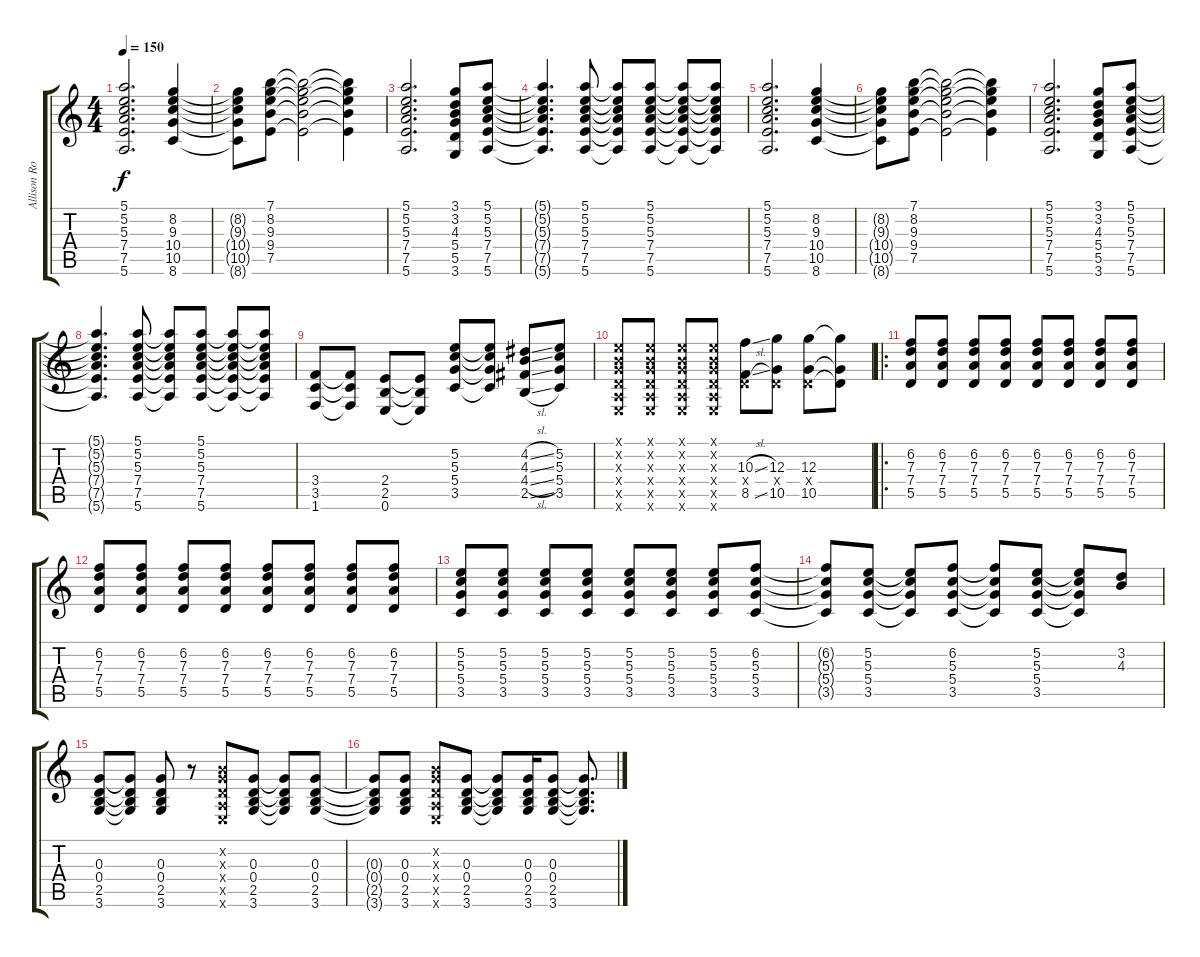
\track ("Allison Robertson" "Allison Ro") {instrument overdrivenguitar}
\staff {score tabs}
\tuning (E4 B3 G3 D3 A2 E2) {hide}
\ts (4 4)
\tempo 150
\clef g2
\ks c
(5.1 5.2 5.3 7.4 7.5 5.6).2{d dy f} (8.2 9.3 10.4 10.5 8.6).4 |
(8.2{t} 9.3{t} 10.4{t} 10.5{t} 8.6{t}).8 (7.1 8.2 9.3 9.4 7.5).8 (7.1{t} 8.2{t} 9.3{t} 9.4{t} 7.5{t}).2 (7.1{t} 8.2{t} 9.3{t} 9.4{t} 7.5{t}).4 |
(5.1 5.2 5.3 7.4 7.5 5.6).2{d} (3.1 3.2 4.3 5.4 5.5 3.6).8 (5.1 5.2 5.3 7.4 7.5 5.6).8 |
(5.1{t} 5.2{t} 5.3{t} 7.4{t} 7.5{t} 5.6{t}).4{d} (5.1 5.2 5.3 7.4 7.5 5.6).8 (5.1{t} 5.2{t} 5.3{t} 7.4{t} 7.5{t} 5.6{t}).8 (5.1 5.2 5.3 7.4 7.5 5.6).8 (5.1{t} 5.2{t} 5.3{t} 7.4{t} 7.5{t} 5.6{t}).8 (5.1{t} 5.2{t} 5.3{t} 7.4{t} 7.5{t} 5.6{t}).8 |
(5.1 5.2 5.3 7.4 7.5 5.6).2{d} (8.2 9.3 10.4 10.5 8.6).4 |
(8.2{t} 9.3{t} 10.4{t} 10.5{t} 8.6{t}).8 (7.1 8.2 9.3 9.4 7.5).8 (7.1{t} 8.2{t} 9.3{t} 9.4{t} 7.5{t}).2 (7.1{t} 8.2{t} 9.3{t} 9.4{t} 7.5{t}).4 |
(5.1 5.2 5.3 7.4 7.5 5.6).2{d} (3.1 3.2 4.3 5.4 5.5 3.6).8 (5.1 5.2 5.3 7.4 7.5 5.6).8 |
(5.1{t} 5.2{t} 5.3{t} 7.4{t} 7.5{t} 5.6{t}).4{d} (5.1 5.2 5.3 7.4 7.5 5.6).8 (5.1{t} 5.2{t} 5.3{t} 7.4{t} 7.5{t} 5.6{t}).8 (5.1 5.2 5.3 7.4 7.5 5.6).8 (5.1{t} 5.2{t} 5.3{t} 7.4{t} 7.5{t} 5.6{t}).8 (5.1{t} 5.2{t} 5.3{t} 7.4{t} 7.5{t} 5.6{t}).8 |
(3.4 3.5 1.6).8 (3.4{t} 3.5{t} 1.6{t}).8 (2.4 2.5 0.6).8 (2.4{t} 2.5{t} 0.6{t}).8 (5.2 5.3 5.4 3.5).8 (5.2{t} 5.3{t} 5.4{t} 3.5{t}).8 (4.2{sl} 4.3{sl} 4.4{sl} 2.5{sl}).8 (5.2 5.3 5.4 3.5).8 |
(0.1{x} 0.2{x} 0.3{x} 0.4{x} 0.5{x} 0.6{x}).8 (0.1{x} 0.2{x} 0.3{x} 0.4{x} 0.5{x} 0.6{x}).8 (0.1{x} 0.2{x} 0.3{x} 0.4{x} 0.5{x} 0.6{x}).8 (0.1{x} 0.2{x} 0.3{x} 0.4{x} 0.5{x} 0.6{x}).8 (10.3{sl} 0.4{x} 8.5{sl}).8 (12.3 0.4{x} 10.5).8 (12.3 0.4{x} 10.5).8 (12.3{t} 0.4{t} 10.5{t}).8 |
\ro
(6.2 7.3 7.4 5.5).8 (6.2 7.3 7.4 5.5).8 (6.2 7.3 7.4 5.5).8 (6.2 7.3 7.4 5.5).8 (6.2 7.3 7.4 5.5).8 (6.2 7.3 7.4 5.5).8 (6.2 7.3 7.4 5.5).8 (6.2 7.3 7.4 5.5).8 |
(6.2 7.3 7.4 5.5).8 (6.2 7.3 7.4 5.5).8 (6.2 7.3 7.4 5.5).8 (6.2 7.3 7.4 5.5).8 (6.2 7.3 7.4 5.5).8 (6.2 7.3 7.4 5.5).8 (6.2 7.3 7.4 5.5).8 (6.2 7.3 7.4 5.5).8 |
(5.2 5.3 5.4 3.5).8 (5.2 5.3 5.4 3.5).8 (5.2 5.3 5.4 3.5).8 (5.2 5.3 5.4 3.5).8 (5.2 5.3 5.4 3.5).8 (5.2 5.3 5.4 3.5).8 (5.2 5.3 5.4 3.5).8 (6.2 5.3 5.4 3.5).8 |
(6.2{t} 5.3{t} 5.4{t} 3.5{t}).8 (5.2 5.3 5.4 3.5).8 (5.2{t} 5.3{t} 5.4{t} 3.5{t}).8 (6.2 5.3 5.4 3.5).8 (6.2{t} 5.3{t} 5.4{t} 3.5{t}).8 (5.2 5.3 5.4 3.5).8 (5.2{t} 5.3{t} 5.4{t} 3.5{t}).8 (3.2 4.3).8 |
(0.3 0.4 2.5 3.6).8 (0.3{t} 0.4{t} 2.5{t} 3.6{t}).8 (0.3 0.4 2.5 3.6).8 r.8 (0.2{x} 0.3{x} 0.4{x} 0.5{x} 0.6{x}).8 (0.3 0.4 2.5 3.6).8 (0.3{t} 0.4{t} 2.5{t} 3.6{t}).8 (0.3 0.4 2.5 3.6).8 |
(0.3{t} 0.4{t} 2.5{t} 3.6{t}).8 (0.3 0.4 2.5 3.6).8 (0.2{x} 0.3{x} 0.4{x} 0.5{x} 0.6{x}).8 (0.3 0.4 2.5 3.6).8 (0.3{t} 0.4{t} 2.5{t} 3.6{t}).8 (0.3 0.4 2.5 3.6).16 (0.3 0.4 2.5 3.6).8 (0.3{t} 0.4{t} 2.5{t} 3.6{t}).8{d}
